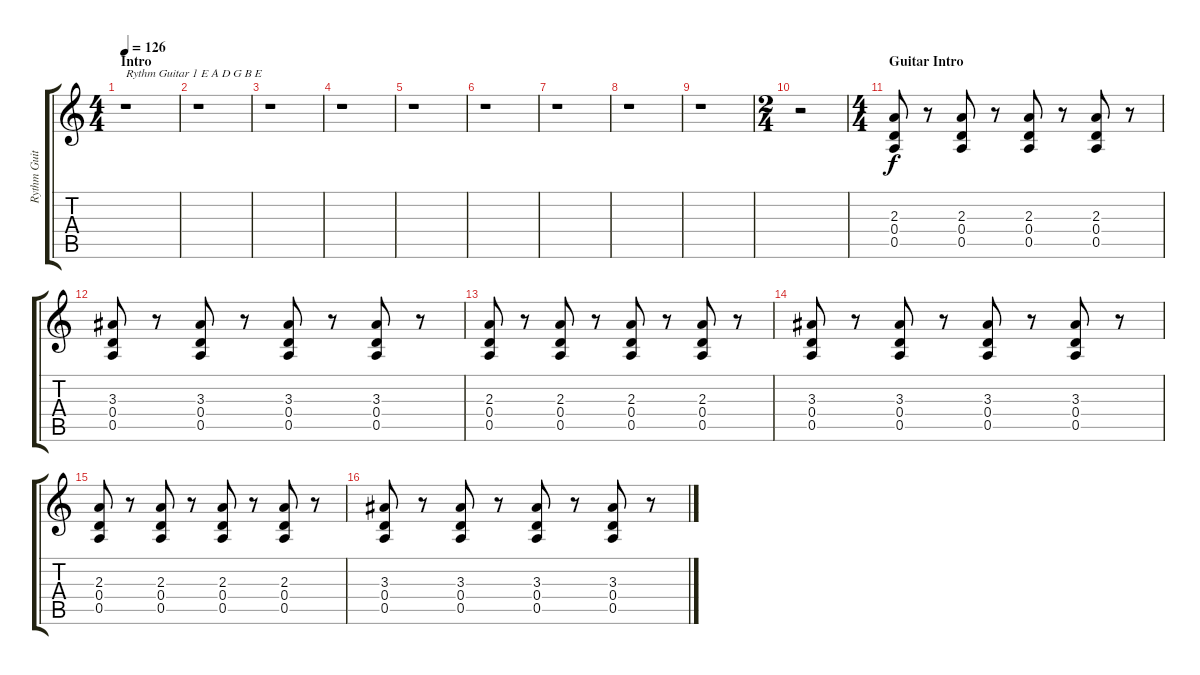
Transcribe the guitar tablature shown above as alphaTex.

\track ("Rythm Guitar 1" "Rythm Guit") {instrument distortionguitar}
\staff {score tabs}
\tuning (E4 B3 G3 D3 A2 E2) {hide}
\ts (4 4)
\section ("" "Intro")
\tempo 126
\clef g2
\ks c
r.1{txt "Rythm Guitar 1 E A D G B E" dy f instrument distortionguitar} |
r.1 |
r.1 |
r.1 |
r.1 |
r.1 |
r.1 |
r.1 |
r.1 |
\ts (2 4)
r.2 |
\ts (4 4)
\section ("" "Guitar Intro")
(2.3 0.4 0.5).8 r.8 (2.3 0.4 0.5).8 r.8 (2.3 0.4 0.5).8 r.8 (2.3 0.4 0.5).8 r.8 |
(3.3 0.4 0.5).8 r.8 (3.3 0.4 0.5).8 r.8 (3.3 0.4 0.5).8 r.8 (3.3 0.4 0.5).8 r.8 |
(2.3 0.4 0.5).8 r.8 (2.3 0.4 0.5).8 r.8 (2.3 0.4 0.5).8 r.8 (2.3 0.4 0.5).8 r.8 |
(3.3 0.4 0.5).8 r.8 (3.3 0.4 0.5).8 r.8 (3.3 0.4 0.5).8 r.8 (3.3 0.4 0.5).8 r.8 |
(2.3 0.4 0.5).8 r.8 (2.3 0.4 0.5).8 r.8 (2.3 0.4 0.5).8 r.8 (2.3 0.4 0.5).8 r.8 |
(3.3 0.4 0.5).8 r.8 (3.3 0.4 0.5).8 r.8 (3.3 0.4 0.5).8 r.8 (3.3 0.4 0.5).8 r.8
